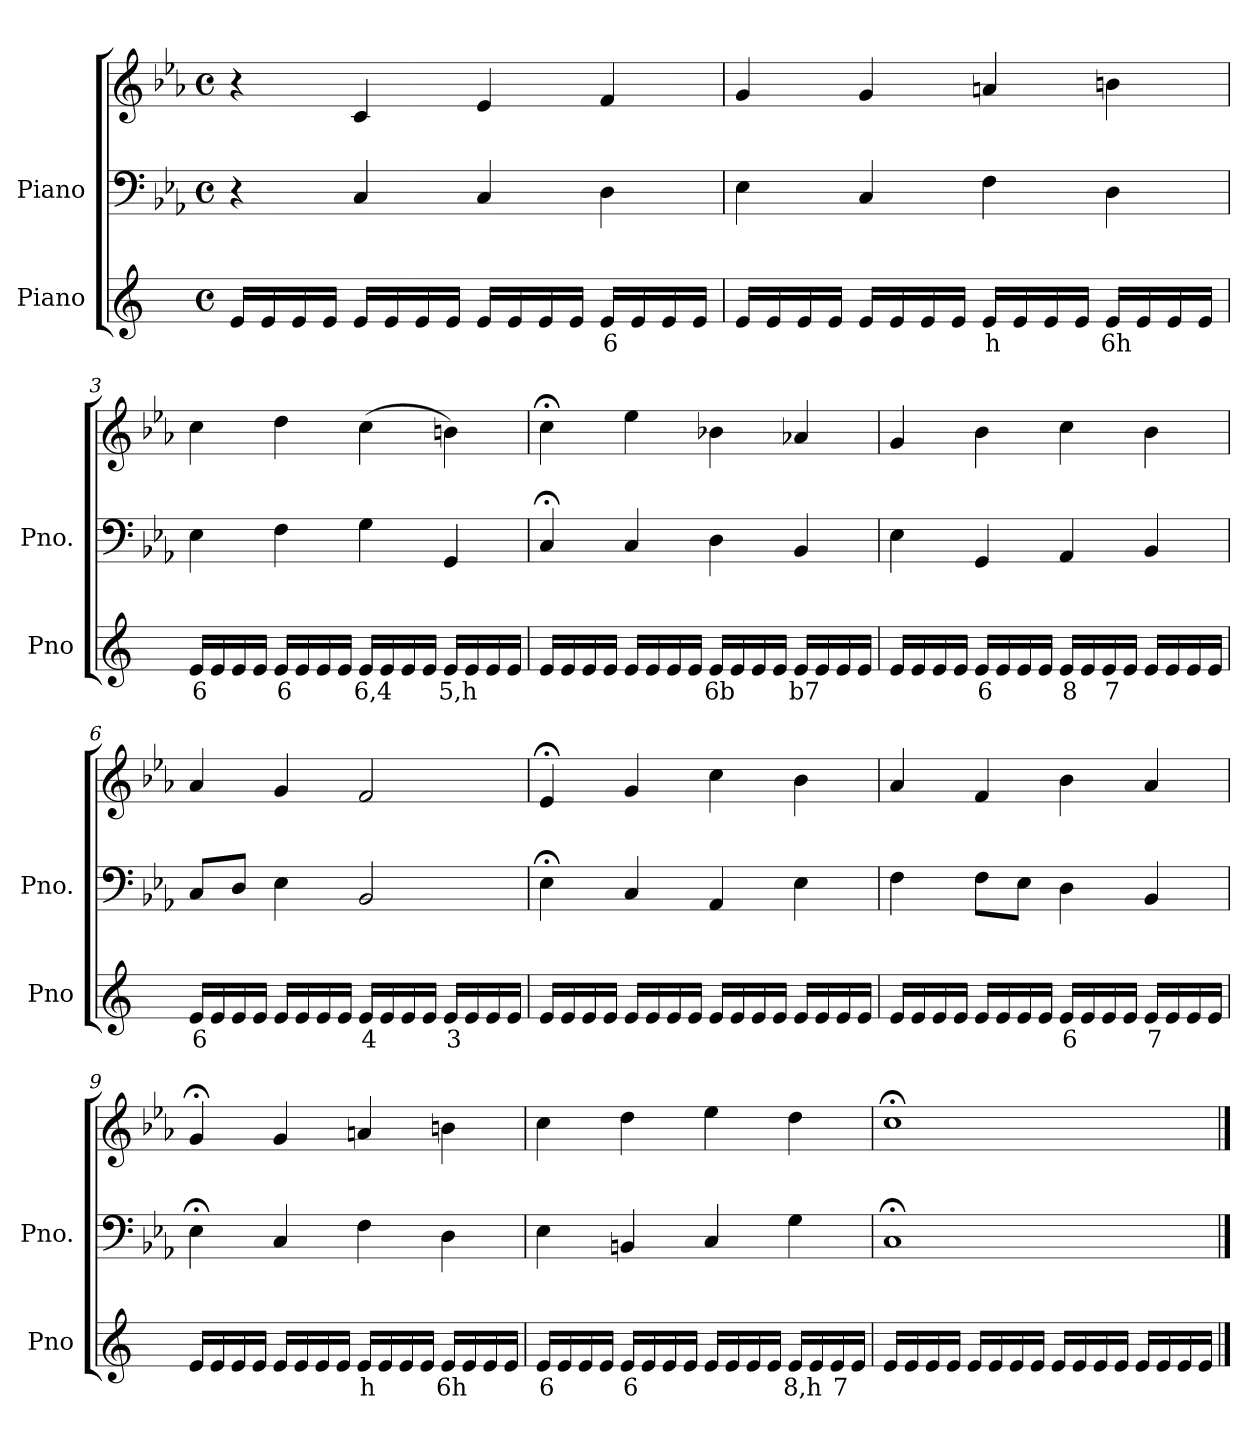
**kern	**text	**kern	**kern
*part2	*part2	*part1	*part1
*staff3	*staff3	*staff2	*staff1
*I"Piano	*	*I"Piano	*
*I'Pno	*	*I'Pno.	*
*clefG2	*	*clefF4	*clefG2
*k[]	*	*k[b-e-a-]	*k[b-e-a-]
*M4/4	*	*M4/4	*M4/4
*met(c)	*	*met(c)	*met(c)
=1	=1	=1	=1
16e/LL	.	4r	4r
16e/	.	.	.
16e/	.	.	.
16e/JJ	.	.	.
16e/LL	.	4C/	4c/
16e/	.	.	.
16e/	.	.	.
16e/JJ	.	.	.
16e/LL	.	4C/	4e-/
16e/	.	.	.
16e/	.	.	.
16e/JJ	.	.	.
!	!LO:LY:b	!	!
16e/LL	6	4D\	4f/
16e/	.	.	.
16e/	.	.	.
16e/JJ	.	.	.
=2	=2	=2	=2
16e/LL	.	4E-\	4g/
16e/	.	.	.
16e/	.	.	.
16e/JJ	.	.	.
16e/LL	.	4C/	4g/
16e/	.	.	.
16e/	.	.	.
16e/JJ	.	.	.
!	!LO:LY:b	!	!
16e/LL	h	4F\	4an/
16e/	.	.	.
16e/	.	.	.
16e/JJ	.	.	.
!	!LO:LY:b	!	!
16e/LL	6h	4D\	4bn\
16e/	.	.	.
16e/	.	.	.
16e/JJ	.	.	.
=3	=3	=3	=3
!	!LO:LY:b	!	!
16e/LL	6	4E-\	4cc\
16e/	.	.	.
16e/	.	.	.
16e/JJ	.	.	.
!	!LO:LY:b	!	!
16e/LL	6	4F\	4dd\
16e/	.	.	.
16e/	.	.	.
16e/JJ	.	.	.
!	!LO:LY:b	!	!
16e/LL	6,4	4G\	(>4cc\
16e/	.	.	.
16e/	.	.	.
16e/JJ	.	.	.
!	!LO:LY:b	!	!
16e/LL	5,h	4GG/	4bn\)
16e/	.	.	.
16e/	.	.	.
16e/JJ	.	.	.
=4	=4	=4	=4
16e/LL	.	4C;</	4cc;<\
16e/	.	.	.
16e/	.	.	.
16e/JJ	.	.	.
16e/LL	.	4C/	4ee-\
16e/	.	.	.
16e/	.	.	.
16e/JJ	.	.	.
!	!LO:LY:b	!	!
16e/LL	6b	4D\	4b-X\
16e/	.	.	.
16e/	.	.	.
16e/JJ	.	.	.
!	!LO:LY:b	!	!
16e/LL	b7	4BB-/	4a-X/
16e/	.	.	.
16e/	.	.	.
16e/JJ	.	.	.
=5	=5	=5	=5
16e/LL	.	4E-\	4g/
16e/	.	.	.
16e/	.	.	.
16e/JJ	.	.	.
!	!LO:LY:b	!	!
16e/LL	6	4GG/	4b-\
16e/	.	.	.
16e/	.	.	.
16e/JJ	.	.	.
!	!LO:LY:b	!	!
16e/LL	8	4AA-/	4cc\
16e/	.	.	.
!	!LO:LY:b	!	!
16e/	7	.	.
16e/JJ	.	.	.
16e/LL	.	4BB-/	4b-\
16e/	.	.	.
16e/	.	.	.
16e/JJ	.	.	.
=6	=6	=6	=6
!	!LO:LY:b	!	!
16e/LL	6	8C/L	4a-/
16e/	.	.	.
16e/	.	8D/J	.
16e/JJ	.	.	.
16e/LL	.	4E-\	4g/
16e/	.	.	.
16e/	.	.	.
16e/JJ	.	.	.
!	!LO:LY:b	!	!
16e/LL	4	2BB-/	2f/
16e/	.	.	.
16e/	.	.	.
16e/JJ	.	.	.
!	!LO:LY:b	!	!
16e/LL	3	.	.
16e/	.	.	.
16e/	.	.	.
16e/JJ	.	.	.
=7	=7	=7	=7
16e/LL	.	4E-;<\	4e-;</
16e/	.	.	.
16e/	.	.	.
16e/JJ	.	.	.
16e/LL	.	4C/	4g/
16e/	.	.	.
16e/	.	.	.
16e/JJ	.	.	.
16e/LL	.	4AA-/	4cc\
16e/	.	.	.
16e/	.	.	.
16e/JJ	.	.	.
16e/LL	.	4E-\	4b-\
16e/	.	.	.
16e/	.	.	.
16e/JJ	.	.	.
=8	=8	=8	=8
16e/LL	.	4F\	4a-/
16e/	.	.	.
16e/	.	.	.
16e/JJ	.	.	.
16e/LL	.	8F\L	4f/
16e/	.	.	.
16e/	.	8E-\J	.
16e/JJ	.	.	.
!	!LO:LY:b	!	!
16e/LL	6	4D\	4b-\
16e/	.	.	.
16e/	.	.	.
16e/JJ	.	.	.
!	!LO:LY:b	!	!
16e/LL	7	4BB-/	4a-/
16e/	.	.	.
16e/	.	.	.
16e/JJ	.	.	.
=9	=9	=9	=9
16e/LL	.	4E-;<\	4g;</
16e/	.	.	.
16e/	.	.	.
16e/JJ	.	.	.
16e/LL	.	4C/	4g/
16e/	.	.	.
16e/	.	.	.
16e/JJ	.	.	.
!	!LO:LY:b	!	!
16e/LL	h	4F\	4an/
16e/	.	.	.
16e/	.	.	.
16e/JJ	.	.	.
!	!LO:LY:b	!	!
16e/LL	6h	4D\	4bn\
16e/	.	.	.
16e/	.	.	.
16e/JJ	.	.	.
=10	=10	=10	=10
!	!LO:LY:b	!	!
16e/LL	6	4E-\	4cc\
16e/	.	.	.
16e/	.	.	.
16e/JJ	.	.	.
!	!LO:LY:b	!	!
16e/LL	6	4BBn/	4dd\
16e/	.	.	.
16e/	.	.	.
16e/JJ	.	.	.
16e/LL	.	4C/	4ee-\
16e/	.	.	.
16e/	.	.	.
16e/JJ	.	.	.
!	!LO:LY:b	!	!
16e/LL	8,h	4G\	4dd\
16e/	.	.	.
!	!LO:LY:b	!	!
16e/	7	.	.
16e/JJ	.	.	.
=11	=11	=11	=11
16e/LL	.	1C;<	1cc;<
16e/	.	.	.
16e/	.	.	.
16e/JJ	.	.	.
16e/LL	.	.	.
16e/	.	.	.
16e/	.	.	.
16e/JJ	.	.	.
16e/LL	.	.	.
16e/	.	.	.
16e/	.	.	.
16e/JJ	.	.	.
16e/LL	.	.	.
16e/	.	.	.
16e/	.	.	.
16e/JJ	.	.	.
==	==	==	==
*-	*-	*-	*-
